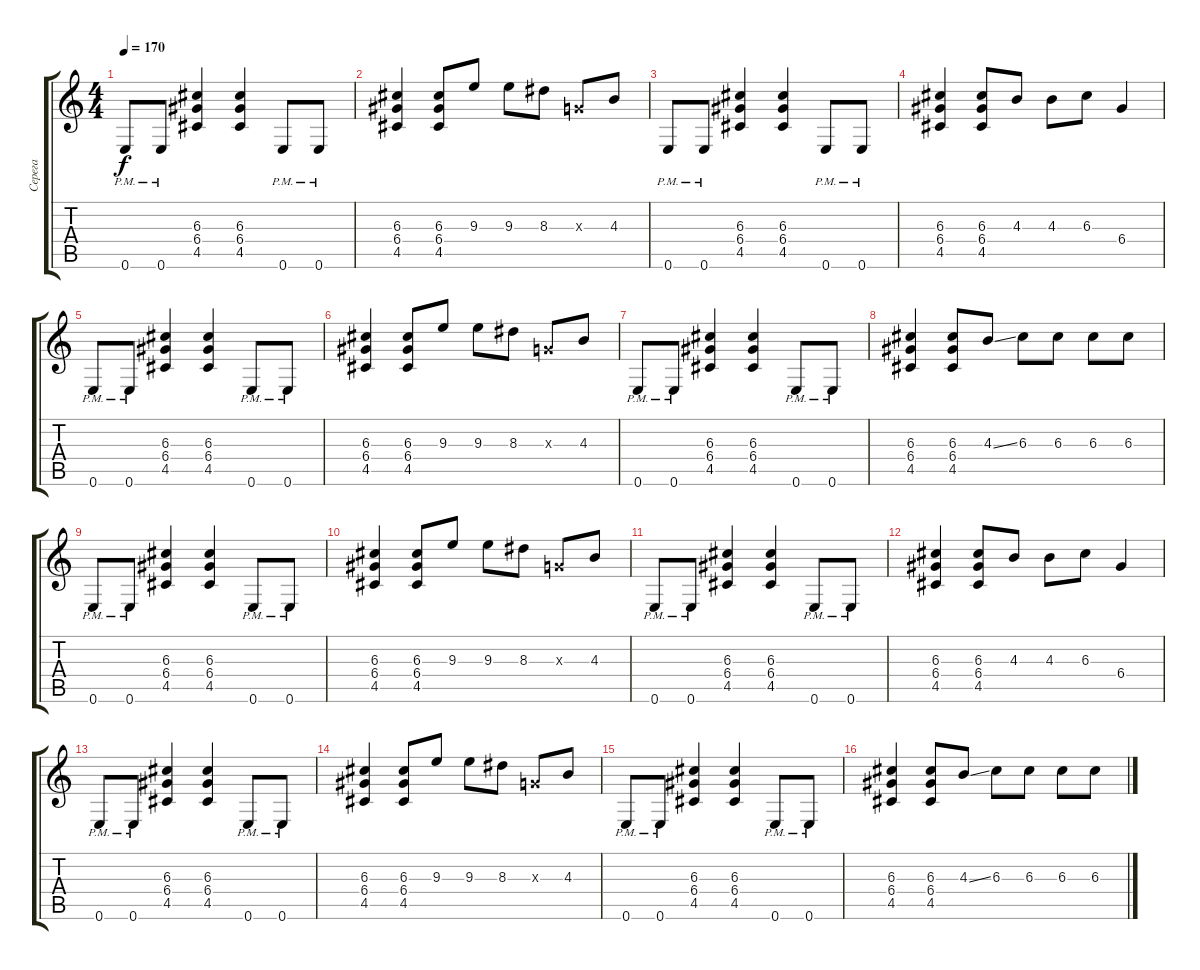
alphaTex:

\track ("Серега" "Серега") {instrument distortionguitar}
\staff {score tabs}
\tuning (E4 B3 G3 D3 A2 E2) {hide}
\ts (4 4)
\tempo 170
\clef g2
\ks c
0.6{pm}.8{dy f} 0.6{pm}.8 (6.3 6.4 4.5).4 (6.3 6.4 4.5).4 0.6{pm}.8 0.6{pm}.8 |
(6.3 6.4 4.5).4 (6.3 6.4 4.5).8 9.3.8 9.3.8 8.3.8 0.3{x}.8 4.3.8 |
0.6{pm}.8 0.6{pm}.8 (6.3 6.4 4.5).4 (6.3 6.4 4.5).4 0.6{pm}.8 0.6{pm}.8 |
(6.3 6.4 4.5).4 (6.3 6.4 4.5).8 4.3.8 4.3.8 6.3.8 6.4.4 |
0.6{pm}.8 0.6{pm}.8 (6.3 6.4 4.5).4 (6.3 6.4 4.5).4 0.6{pm}.8 0.6{pm}.8 |
(6.3 6.4 4.5).4 (6.3 6.4 4.5).8 9.3.8 9.3.8 8.3.8 0.3{x}.8 4.3.8 |
0.6{pm}.8 0.6{pm}.8 (6.3 6.4 4.5).4 (6.3 6.4 4.5).4 0.6{pm}.8 0.6{pm}.8 |
(6.3 6.4 4.5).4 (6.3 6.4 4.5).8 4.3{ss}.8 6.3.8 6.3.8 6.3.8 6.3.8 |
0.6{pm}.8 0.6{pm}.8 (6.3 6.4 4.5).4 (6.3 6.4 4.5).4 0.6{pm}.8 0.6{pm}.8 |
(6.3 6.4 4.5).4 (6.3 6.4 4.5).8 9.3.8 9.3.8 8.3.8 0.3{x}.8 4.3.8 |
0.6{pm}.8 0.6{pm}.8 (6.3 6.4 4.5).4 (6.3 6.4 4.5).4 0.6{pm}.8 0.6{pm}.8 |
(6.3 6.4 4.5).4 (6.3 6.4 4.5).8 4.3.8 4.3.8 6.3.8 6.4.4 |
0.6{pm}.8 0.6{pm}.8 (6.3 6.4 4.5).4 (6.3 6.4 4.5).4 0.6{pm}.8 0.6{pm}.8 |
(6.3 6.4 4.5).4 (6.3 6.4 4.5).8 9.3.8 9.3.8 8.3.8 0.3{x}.8 4.3.8 |
0.6{pm}.8 0.6{pm}.8 (6.3 6.4 4.5).4 (6.3 6.4 4.5).4 0.6{pm}.8 0.6{pm}.8 |
(6.3 6.4 4.5).4 (6.3 6.4 4.5).8 4.3{ss}.8 6.3.8 6.3.8 6.3.8 6.3.8
